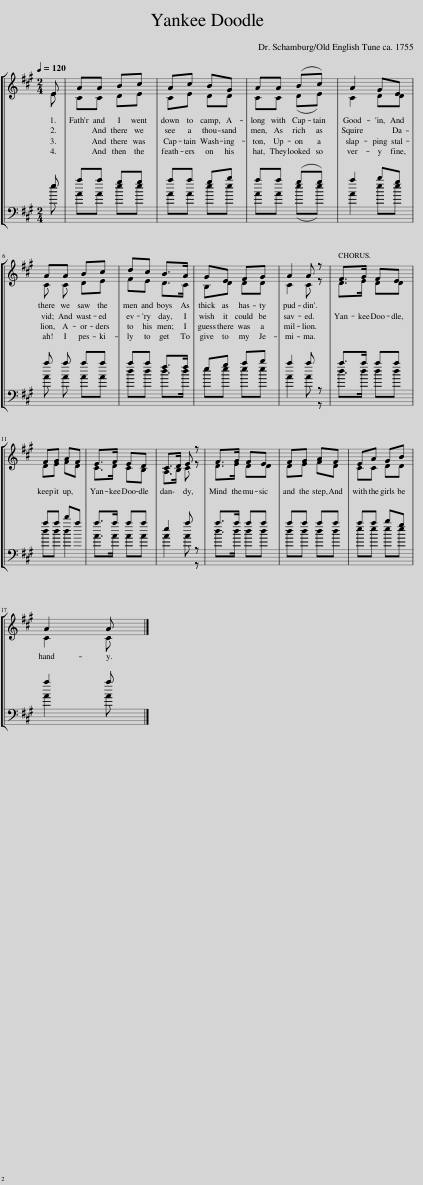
X:1
%%score [ ( 1 2 ) ( 3 4 ) ]
L:1/8
Q:1/4=120
M:2/4
I:linebreak $
K:A
V:1 treble
V:2 treble
V:3 bass transpose="-24 "
V:4 bass transpose="-24 "
V:1
 E | AA Bc | Ac BG | AA (Bc) | A2 GE |$ %5
 AA Bc | dc B>A | GE FG | A2 A z | F>G FE |$ %10
 FG AF | E>F ED | C>D E z | F>G FE | FG AF | %15
 EA GB |$ A2 A |] %17
V:2
 E | CC DE | CE DD | CC (DE) | C2 DD |$ %5
 C C DE | FE D>C | B,D DD | C2 C z | D>E DD |$ %10
 DE FD | C>D CB, | A,>B, C z | D>E DD | DE FD | %15
 CC DD |$ C2 C |] %17
V:3
 e | aa gg | aa gb | aa (gg) | a2 bg |$ %5
 a a aa | aa f>f | eg ab | a2 a z | a>a aa |$ %10
 aa d'a | a>a aa | e2 a z | a>a aa | aa aa | %15
 aa bg |$ a2 a |] %17
V:4
 e | AA ee | AA ee | AA (ee) | A2 ee |$ %5
 A A AA | dd d>d | ee ee | A2 A z | d>d dd |$ %10
 dd d2 | A>A AA | A2 A z | d>d dd | dd dd | %15
 ee ee |$ A2 A |] %17
